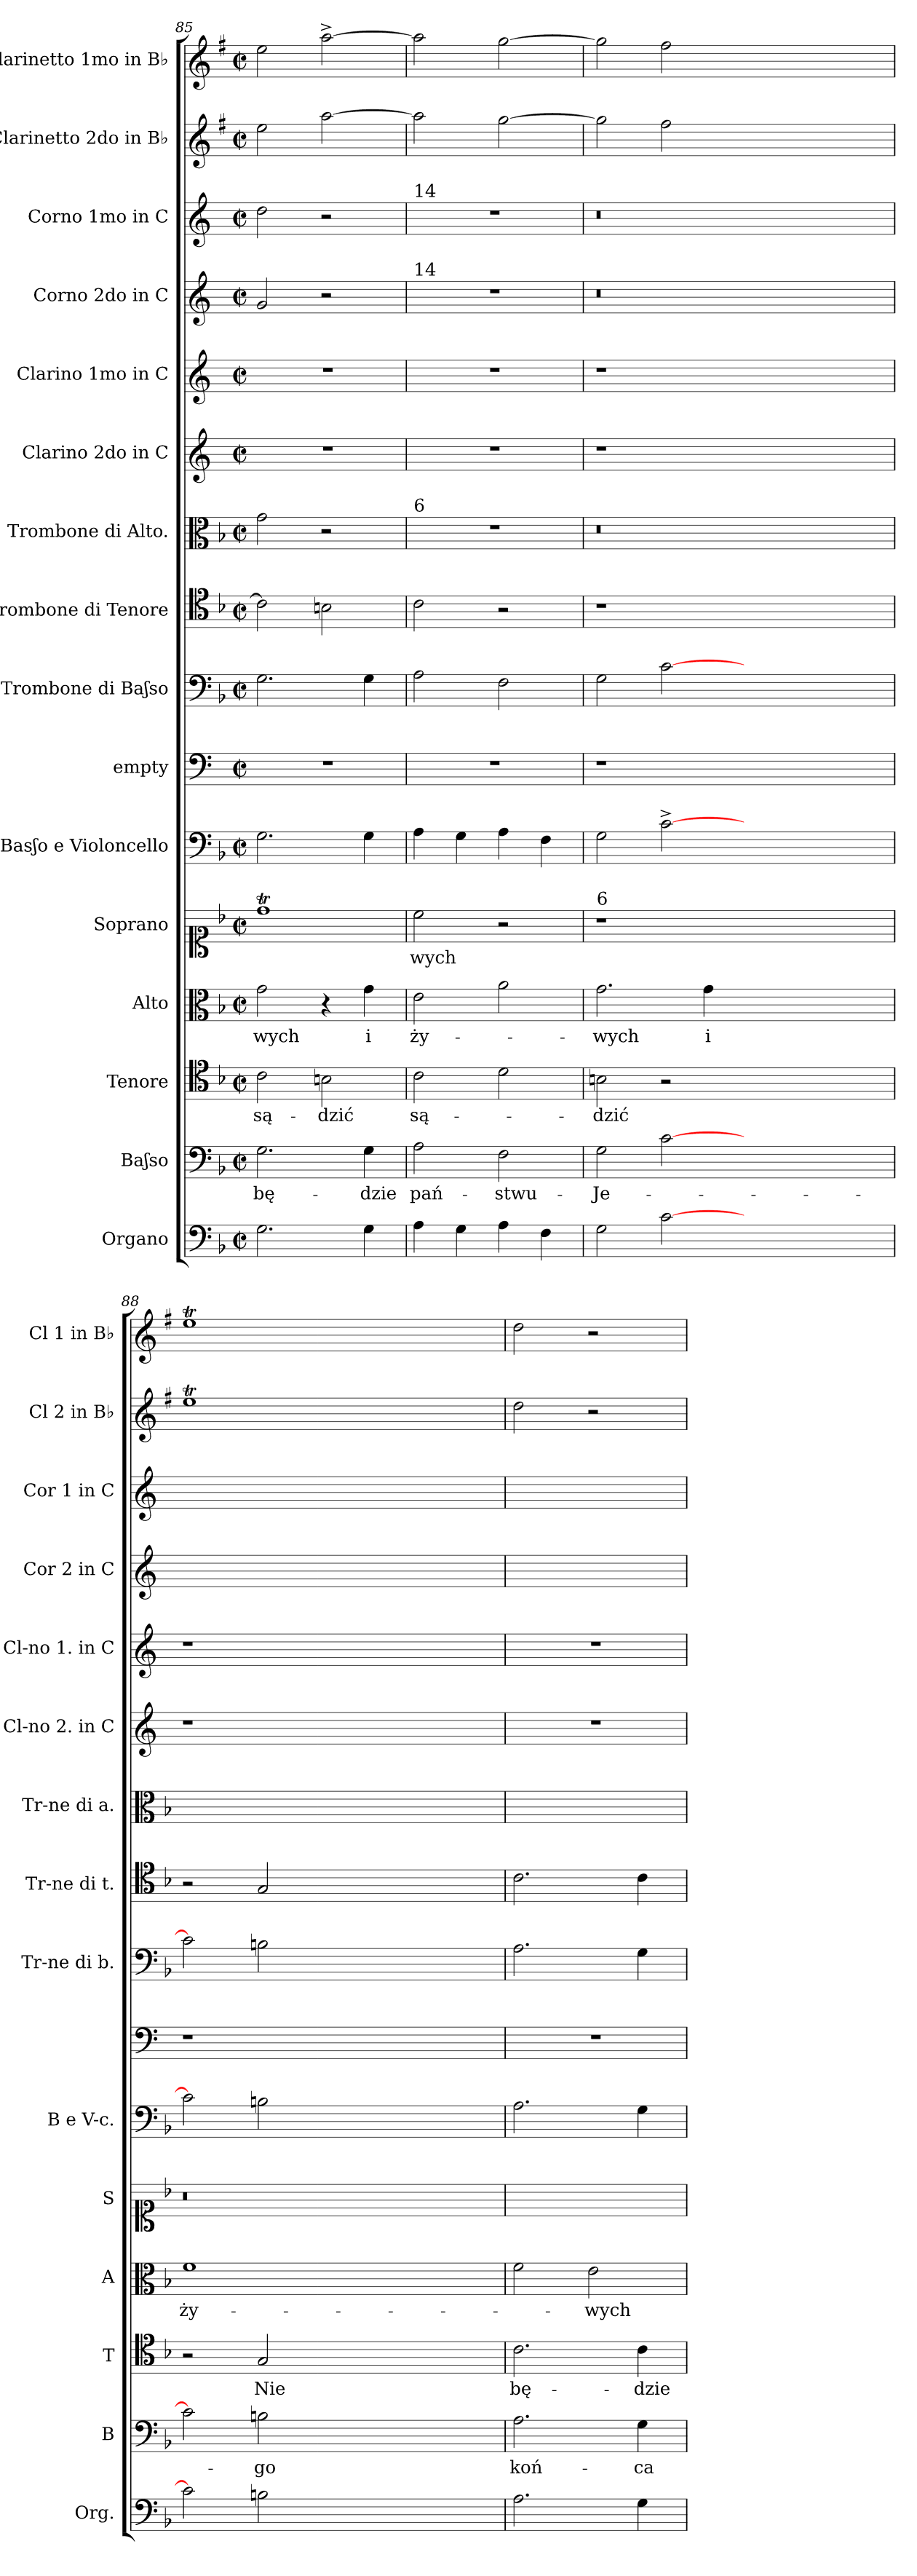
**kern	**kern	**text	**kern	**text	**kern	**text	**kern	**text	**kern	**kern	**kern	**kern	**kern	**kern	**kern	**kern	**kern	**kern	**kern
*part16	*part15	*part15	*part14	*part14	*part13	*part13	*part12	*part12	*part11	*part10	*part9	*part8	*part7	*part6	*part5	*part4	*part3	*part2	*part1
*staff16	*staff15	*staff15	*staff14	*staff14	*staff13	*staff13	*staff12	*staff12	*staff11	*staff10	*staff9	*staff8	*staff7	*staff6	*staff5	*staff4	*staff3	*staff2	*staff1
*I"Organo	*I"Baʃso	*	*I"Tenore	*	*I"Alto	*	*I"Soprano	*	*I"Basʃo e Violoncello	*I"empty	*I"Trombone di Baʃso	*I"Trombone di Tenore	*I"Trombone di Alto.	*I"Clarino 2do in C	*I"Clarino 1mo in C	*I"Corno 2do in C	*I"Corno 1mo in C	*I"Clarinetto 2do in B♭	*I"Clarinetto 1mo in B♭
*I'Org.	*I'B	*	*I'T	*	*I'A	*	*I'S	*	*I'B e V-c.	*	*I'Tr-ne di b.	*I'Tr-ne di t.	*I'Tr-ne di a.	*I'Cl-no 2. in C	*I'Cl-no 1. in C	*I'Cor 2 in C	*I'Cor 1 in C	*I'Cl 2 in B♭	*I'Cl 1 in B♭
*clefF4	*clefF4	*	*clefC4	*	*clefC3	*	*clefC1	*	*clefF4	*clefF4	*clefF4	*clefC4	*clefC3	*clefG2	*clefG2	*clefG2	*clefG2	*clefG2	*clefG2
*	*	*	*	*	*	*	*	*	*	*	*	*	*	*ITrd-3c-5	*ITrd-3c-5	*ITrd4c7	*ITrd4c7	*ITrd1c2	*ITrd1c2
*k[b-]	*k[b-]	*	*k[b-]	*	*k[b-]	*	*k[b-]	*	*k[b-]	*	*k[b-]	*k[b-]	*k[b-]	*k[b-]	*k[b-]	*k[b-]	*k[b-]	*k[b-]	*k[b-]
*F:	*F:	*	*F:	*	*F:	*	*F:	*	*F:	*	*F:	*F:	*F:	*F:	*F:	*F:	*F:	*F:	*F:
*M2/2	*M2/2	*	*M2/2	*	*M2/2	*	*M2/2	*	*M2/2	*M2/2	*M2/2	*M2/2	*M2/2	*M2/2	*M2/2	*M2/2	*M2/2	*M2/2	*M2/2
*met(c|)	*met(c|)	*	*met(c|)	*	*met(c|)	*	*met(c|)	*	*met(c|)	*met(c|)	*met(c|)	*met(c|)	*met(c|)	*met(c|)	*met(c|)	*met(c|)	*met(c|)	*met(c|)	*met(c|)
=85	=85	=85	=85	=85	=85	=85	=85	=85	=85	=85	=85	=85	=85	=85	=85	=85	=85	=85	=85
2.G\	2.G\	bę-	2c\	są-	2g\	-wych	1ddT	.	2.G\	1r	2.G\	2c\]	2g\	1r	1r	2c/	2g\	2dd\	2dd\
.	.	.	2Bn\	-dzić	4r	.	.	.	.	.	.	2Bn\	2r	.	.	2r	2r	[2gg\	[2gg^<\
4G\	4G\	-dzie	.	.	4g\	i	.	.	4G\	.	4G\	.	.	.	.	.	.	.	.
=86	=86	=86	=86	=86	=86	=86	=86	=86	=86	=86	=86	=86	=86	=86	=86	=86	=86	=86	=86
!	!	!	!	!	!	!	!	!	!	!	!	!	!	!	!	!	!LO:TX:a:t=14	!	!
!	!	!	!	!	!	!	!	!	!	!	!	!	!	!	!	!LO:TX:a:t=14	!	!	!
!	!	!	!	!	!	!	!	!	!	!	!	!	!LO:TX:a:t=6	!	!	!	!	!	!
4A\	2A\	pań-	2c\	są-	2e\	ży-	2cc\	-wych	4A\	1r	2A\	2c\	1r	1r	1r	1r	1r	2gg\]	2gg\]
4G\	.	.	.	.	.	.	.	.	4G\	.	.	.	.	.	.	.	.	.	.
4A\	2F\	-stwu-	2d\	.	2a\	.	2r	.	4A\	.	2F\	2r	.	.	.	.	.	[2ff\	[2ff\
4F\	.	.	.	.	.	.	.	.	4F\	.	.	.	.	.	.	.	.	.	.
=87	=87	=87	=87	=87	=87	=87	=87	=87	=87	=87	=87	=87	=87	=87	=87	=87	=87	=87	=87
!	!	!	!	!	!	!	!LO:TX:a:t=6	!	!	!	!	!	!	!	!	!	!	!	!
2G\	2G\	Je-	2Bn\	-dzić	2.g\	-wych	1r	.	2G\	1r	2G\	1r	0.r	1r	1r	0.r	0.r	2ff\]	2ff\]
[2c\	[2c\	.	2r	.	.	.	.	.	[2c^<\	.	[2c\	.	.	.	.	.	.	2ee\	2ee\
.	.	.	.	.	4g\	i	.	.	.	.	.	.	.	.	.	.	.	.	.
0ryy	0ryy	.	0ryy	.	0ryy	.	0ryy	.	0ryy	0ryy	0ryy	0ryy	.	0ryy	0ryy	.	.	0ryy	0ryy
=88	=88	=88	=88	=88	=88	=88	=88	=88	=88	=88	=88	=88	=88	=88	=88	=88	=88	=88	=88
2c\]	2c\]	.	2r	.	1f	ży-	0.r	.	2c\]	1r	2c\]	2r	0.ryy	1r	1r	0.ryy	0.ryy	1ddT	1ddT
2Bn\	2Bn\	-go	2G/	Nie	.	.	.	.	2Bn\	.	2Bn\	2G/	.	.	.	.	.	.	.
0ryy	0ryy	.	0ryy	.	0ryy	.	.	.	0ryy	0ryy	0ryy	0ryy	.	0ryy	0ryy	.	.	0ryy	0ryy
=89	=89	=89	=89	=89	=89	=89	=89	=89	=89	=89	=89	=89	=89	=89	=89	=89	=89	=89	=89
2.A\	2.A\	koń-	2.c\	bę-	2f\	.	1ryy	.	2.A\	1r	2.A\	2.c\	1ryy	1r	1r	1ryy	1ryy	2cc\	2cc\
.	.	.	.	.	2e\	-wych	.	.	.	.	.	.	.	.	.	.	.	2r	2r
4G\	4G\	-ca	4c\	-dzie	.	.	.	.	4G\	.	4G\	4c\	.	.	.	.	.	.	.
=	=	=	=	=	=	=	=	=	=	=	=	=	=	=	=	=	=	=	=
*-	*-	*-	*-	*-	*-	*-	*-	*-	*-	*-	*-	*-	*-	*-	*-	*-	*-	*-	*-
